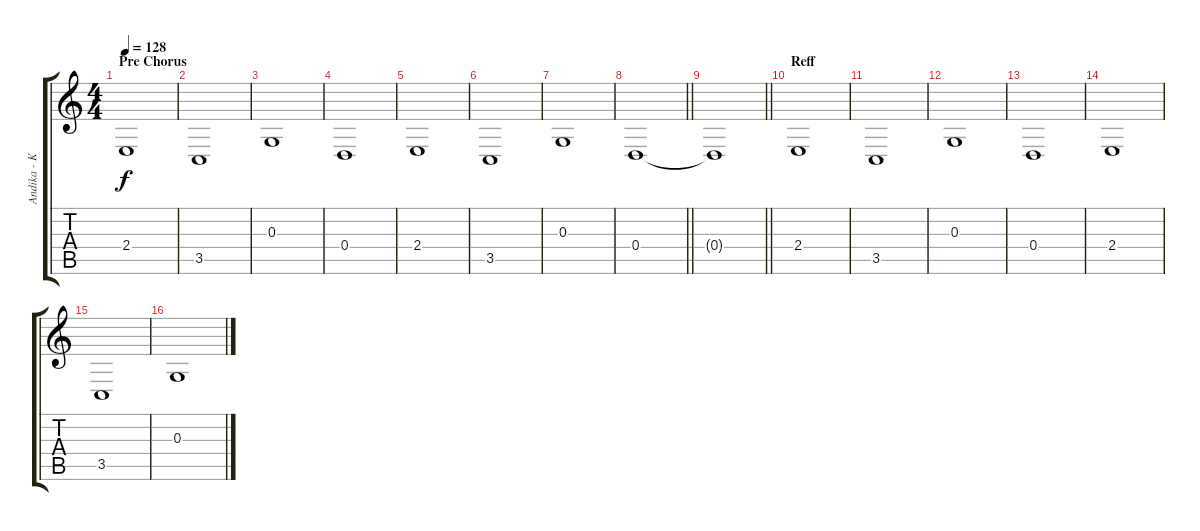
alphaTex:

\track ("Andika - Keyboard (L)" "Andika - K") {instrument reedorgan}
\staff {score tabs}
\tuning (E4 B3 G3 D3 A2 E2) {hide}
\ts (4 4)
\section ("" "Pre Chorus")
\tempo 128
\clef g2
\ks c
2.4.1{dy f} |
3.5.1 |
0.3.1 |
0.4.1 |
2.4.1 |
3.5.1 |
0.3.1 |
\barLineRight lightlight
0.4.1 |
\barLineRight lightlight
0.4{t}.1 |
\section ("" "Reff")
2.4.1 |
3.5.1 |
0.3.1 |
0.4.1 |
2.4.1 |
3.5.1 |
0.3.1
